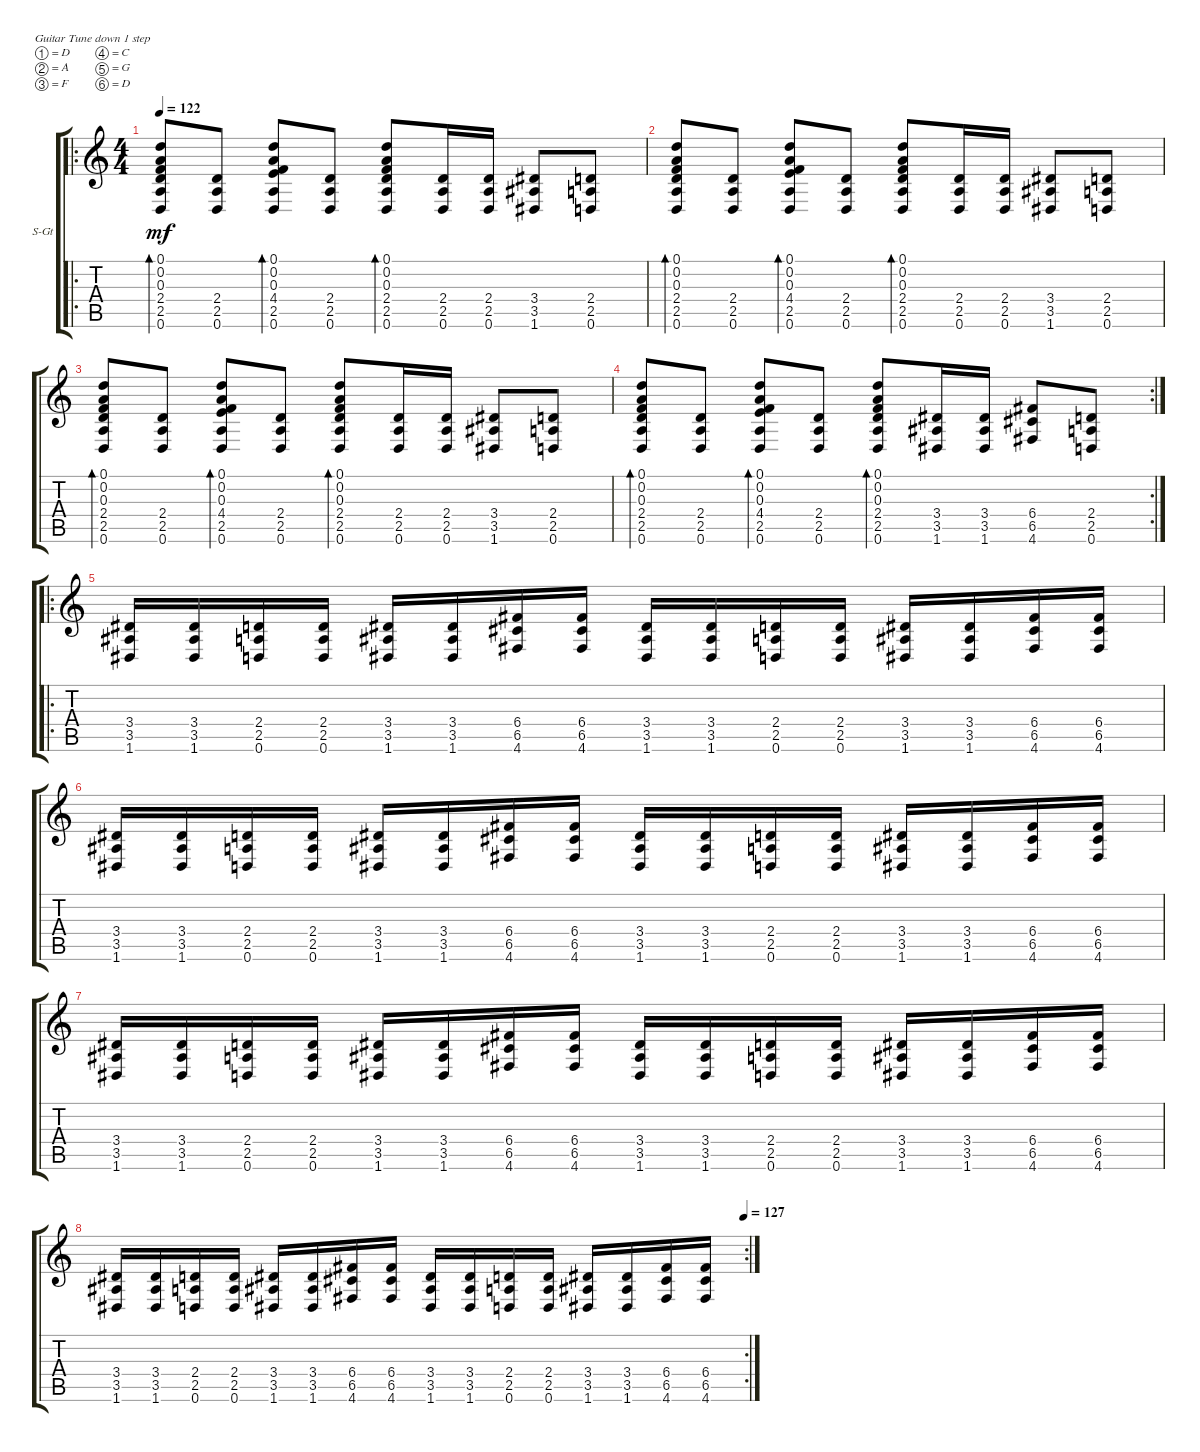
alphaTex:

\defaultSystemsLayout 4
\bracketExtendMode groupsimilarinstruments
\firstSystemTrackNameOrientation horizontal
\otherSystemsTrackNameOrientation horizontal
\track ("Dagon" "S-Gt") {instrument acousticguitarsteel}
\staff {score tabs}
\tuning (D4 A3 F3 C3 G2 D2)
\ro
\ts (4 4)
\tempo 122
\clef g2
\ks c
(0.6 2.5 2.4 0.3 0.2 0.1).8{bd 30 dy mf} (0.6 2.5 2.4).8 (0.6 2.5 4.4 0.3 0.2 0.1).8{bd 30} (0.6 2.5 2.4).8 (0.6 2.5 2.4 0.3 0.2 0.1).8{bd 30} (2.4 2.5 0.6).16 (2.5 0.6 2.4).16 (3.4 3.5 1.6).8 (0.6 2.5 2.4).8 |
(0.6 2.5 2.4 0.3 0.2 0.1).8{bd 30} (0.6 2.5 2.4).8 (0.6 2.5 4.4 0.3 0.2 0.1).8{bd 30} (0.6 2.5 2.4).8 (0.6 2.5 2.4 0.3 0.2 0.1).8{bd 30} (2.4 2.5 0.6).16 (2.5 0.6 2.4).16 (3.4 3.5 1.6).8 (0.6 2.5 2.4).8 |
(0.6 2.5 2.4 0.3 0.2 0.1).8{bd 30} (0.6 2.5 2.4).8 (0.6 2.5 4.4 0.3 0.2 0.1).8{bd 30} (0.6 2.5 2.4).8 (0.6 2.5 2.4 0.3 0.2 0.1).8{bd 30} (2.4 2.5 0.6).16 (2.5 0.6 2.4).16 (3.4 3.5 1.6).8 (0.6 2.5 2.4).8 |
\rc 2
(0.6 2.5 2.4 0.3 0.2 0.1).8{bd 30} (0.6 2.5 2.4).8 (0.6 2.5 4.4 0.3 0.2 0.1).8{bd 30} (0.6 2.5 2.4).8 (0.6 2.5 2.4 0.3 0.2 0.1).8{bd 30} (3.4 3.5 1.6).16 (3.5 1.6 3.4).16 (6.4 6.5 4.6).8 (0.6 2.5 2.4).8 |
\ro
(1.6 3.5 3.4).16 (1.6 3.5 3.4).16 (0.6 2.5 2.4).16 (2.4 2.5 0.6).16 (1.6 3.5 3.4).16 (3.4 3.5 1.6).16 (4.6 6.5 6.4).16 (6.4 6.5 4.6).16 (1.6 3.5 3.4).16 (3.4 3.5 1.6).16 (0.6 2.5 2.4).16 (2.4 2.5 0.6).16 (1.6 3.5 3.4).16 (1.6 3.5 3.4).16 (4.6 6.5 6.4).16 (4.6 6.5 6.4).16 |
(1.6 3.5 3.4).16 (1.6 3.5 3.4).16 (0.6 2.5 2.4).16 (2.4 2.5 0.6).16 (1.6 3.5 3.4).16 (3.4 3.5 1.6).16 (4.6 6.5 6.4).16 (6.4 6.5 4.6).16 (1.6 3.5 3.4).16 (3.4 3.5 1.6).16 (0.6 2.5 2.4).16 (2.4 2.5 0.6).16 (1.6 3.5 3.4).16 (1.6 3.5 3.4).16 (4.6 6.5 6.4).16 (4.6 6.5 6.4).16 |
(1.6 3.5 3.4).16 (1.6 3.5 3.4).16 (0.6 2.5 2.4).16 (2.4 2.5 0.6).16 (1.6 3.5 3.4).16 (3.4 3.5 1.6).16 (4.6 6.5 6.4).16 (6.4 6.5 4.6).16 (1.6 3.5 3.4).16 (3.4 3.5 1.6).16 (0.6 2.5 2.4).16 (2.4 2.5 0.6).16 (1.6 3.5 3.4).16 (1.6 3.5 3.4).16 (4.6 6.5 6.4).16 (4.6 6.5 6.4).16 |
\rc 2
\tempo (127 1)
(1.6 3.5 3.4).16 (1.6 3.5 3.4).16 (0.6 2.5 2.4).16 (2.4 2.5 0.6).16 (1.6 3.5 3.4).16 (3.4 3.5 1.6).16 (4.6 6.5 6.4).16 (6.4 6.5 4.6).16 (1.6 3.5 3.4).16 (3.4 3.5 1.6).16 (0.6 2.5 2.4).16 (2.4 2.5 0.6).16 (1.6 3.5 3.4).16 (1.6 3.5 3.4).16 (4.6 6.5 6.4).16 (4.6 6.5 6.4).16
